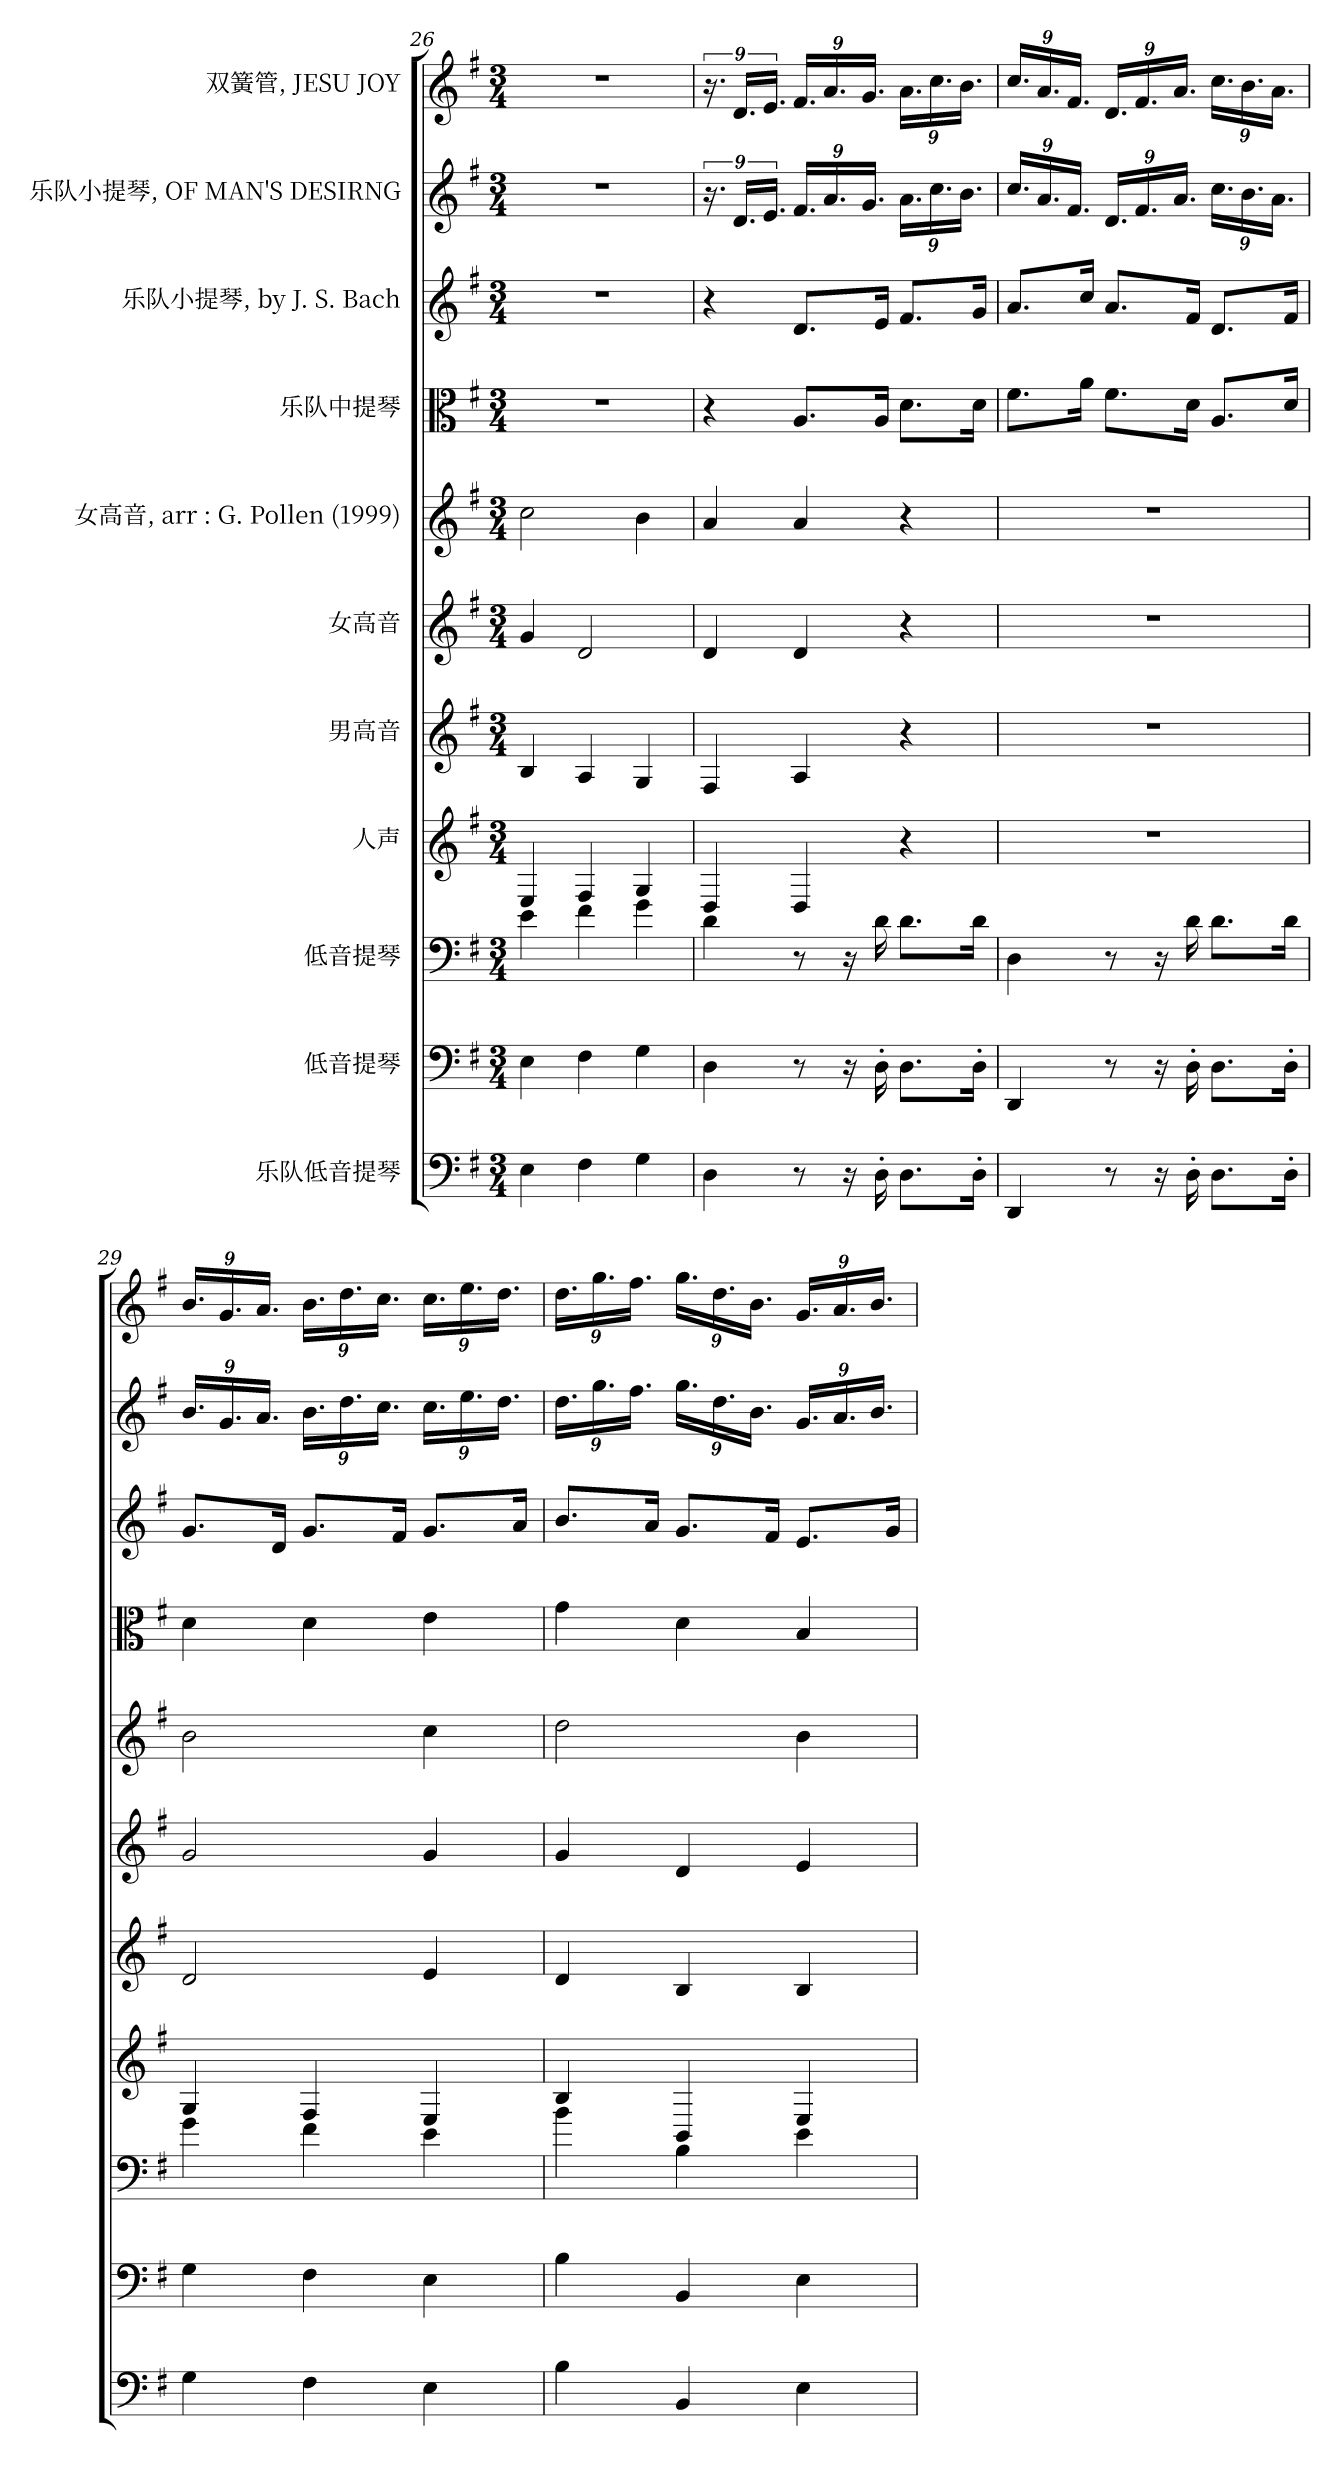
**kern	**kern	**kern	**kern	**kern	**kern	**kern	**kern	**kern	**kern	**kern
*part11	*part10	*part9	*part8	*part7	*part6	*part5	*part4	*part3	*part2	*part1
*staff11	*staff10	*staff9	*staff8	*staff7	*staff6	*staff5	*staff4	*staff3	*staff2	*staff1
*I"乐队低音提琴	*I"低音提琴	*I"低音提琴	*I"人声	*I"男高音	*I"女高音	*I"女高音, arr : G. Pollen (1999)	*I"乐队中提琴	*I"乐队小提琴, by J. S. Bach	*I"乐队小提琴, OF MAN'S DESIRNG	*I"双簧管, JESU JOY
*clefF4	*clefF4	*clefF4	*clefG2	*clefG2	*clefG2	*clefG2	*clefC3	*clefG2	*clefG2	*clefG2
*ITrd7c12	*ITrd7c12	*ITrd7c12	*	*	*	*	*	*	*	*
*k[f#]	*k[f#]	*k[f#]	*k[f#]	*k[f#]	*k[f#]	*k[f#]	*k[f#]	*k[f#]	*k[f#]	*k[f#]
*M3/4	*M3/4	*M3/4	*M3/4	*M3/4	*M3/4	*M3/4	*M3/4	*M3/4	*M3/4	*M3/4
=26	=26	=26	=26	=26	=26	=26	=26	=26	=26	=26
4EE\	4EE\	4E\	4E/	4B/	4g/	2cc\	2.r	2.r	2.r	2.r
4FF#\	4FF#\	4F#\	4F#/	4A/	2d/	.	.	.	.	.
4GG\	4GG\	4G\	4G/	4G/	.	4b\	.	.	.	.
!!LO:PB:g=z
=27	=27	=27	=27	=27	=27	=27	=27	=27	=27	=27
4DD\	4DD\	4D\	4D/	4F#/	4d/	4a/	4r	4r	18.r	18.r
.	.	.	.	.	.	.	.	.	18.d/LL	18.d/LL
.	.	.	.	.	.	.	.	.	18.e/JJ	18.e/JJ
8r	8r	8r	4D/	4A/	4d/	4a/	8.A/L	8.d/L	18.f#/LL	18.f#/LL
.	.	.	.	.	.	.	.	.	18.a/	18.a/
16r	16r	16r	.	.	.	.	.	.	.	.
.	.	.	.	.	.	.	.	.	18.g/JJ	18.g/JJ
16DD'\	16DD'\	16D\	.	.	.	.	16A/Jk	16e/Jk	.	.
8.DD\L	8.DD\L	8.D\L	4r	4r	4r	4r	8.d\L	8.f#/L	18.a\LL	18.a\LL
.	.	.	.	.	.	.	.	.	18.cc\	18.cc\
.	.	.	.	.	.	.	.	.	18.b\JJ	18.b\JJ
16DD'\Jk	16DD'\Jk	16D\Jk	.	.	.	.	16d\Jk	16g/Jk	.	.
=28	=28	=28	=28	=28	=28	=28	=28	=28	=28	=28
*	*	*	*	*	*	*	*	*	*Xbrackettup	*Xbrackettup
4DDD/	4DDD/	4DD\	2.r	2.r	2.r	2.r	8.f#\L	8.a/L	18.cc/LL	18.cc/LL
.	.	.	.	.	.	.	.	.	18.a/	18.a/
.	.	.	.	.	.	.	.	.	18.f#/JJ	18.f#/JJ
.	.	.	.	.	.	.	16a\Jk	16cc/Jk	.	.
8r	8r	8r	.	.	.	.	8.f#\L	8.a/L	18.d/LL	18.d/LL
.	.	.	.	.	.	.	.	.	18.f#/	18.f#/
16r	16r	16r	.	.	.	.	.	.	.	.
.	.	.	.	.	.	.	.	.	18.a/JJ	18.a/JJ
16DD'\	16DD'\	16D\	.	.	.	.	16d\Jk	16f#/Jk	.	.
8.DD\L	8.DD\L	8.D\L	.	.	.	.	8.A/L	8.d/L	18.cc\LL	18.cc\LL
.	.	.	.	.	.	.	.	.	18.b\	18.b\
.	.	.	.	.	.	.	.	.	18.a\JJ	18.a\JJ
16DD'\Jk	16DD'\Jk	16D\Jk	.	.	.	.	16d/Jk	16f#/Jk	.	.
=29	=29	=29	=29	=29	=29	=29	=29	=29	=29	=29
4GG\	4GG\	4G\	4G/	2d/	2g/	2b\	4d\	8.g/L	18.b/LL	18.b/LL
.	.	.	.	.	.	.	.	.	18.g/	18.g/
.	.	.	.	.	.	.	.	.	18.a/JJ	18.a/JJ
.	.	.	.	.	.	.	.	16d/Jk	.	.
4FF#\	4FF#\	4F#\	4F#/	.	.	.	4d\	8.g/L	18.b\LL	18.b\LL
.	.	.	.	.	.	.	.	.	18.dd\	18.dd\
.	.	.	.	.	.	.	.	.	18.cc\JJ	18.cc\JJ
.	.	.	.	.	.	.	.	16f#/Jk	.	.
4EE\	4EE\	4E\	4E/	4e/	4g/	4cc\	4e\	8.g/L	18.cc\LL	18.cc\LL
.	.	.	.	.	.	.	.	.	18.ee\	18.ee\
.	.	.	.	.	.	.	.	.	18.dd\JJ	18.dd\JJ
.	.	.	.	.	.	.	.	16a/Jk	.	.
!!LO:PB:g=z
=30	=30	=30	=30	=30	=30	=30	=30	=30	=30	=30
4BB\	4BB\	4B\	4B/	4d/	4g/	2dd\	4g\	8.b/L	18.dd\LL	18.dd\LL
.	.	.	.	.	.	.	.	.	18.gg\	18.gg\
.	.	.	.	.	.	.	.	.	18.ff#\JJ	18.ff#\JJ
.	.	.	.	.	.	.	.	16a/Jk	.	.
4BBB/	4BBB/	4BB\	4BB/	4B/	4d/	.	4d\	8.g/L	18.gg\LL	18.gg\LL
.	.	.	.	.	.	.	.	.	18.dd\	18.dd\
.	.	.	.	.	.	.	.	.	18.b\JJ	18.b\JJ
.	.	.	.	.	.	.	.	16f#/Jk	.	.
4EE\	4EE\	4E\	4E/	4B/	4e/	4b\	4B/	8.e/L	18.g/LL	18.g/LL
.	.	.	.	.	.	.	.	.	18.a/	18.a/
.	.	.	.	.	.	.	.	.	18.b/JJ	18.b/JJ
.	.	.	.	.	.	.	.	16g/Jk	.	.
=	=	=	=	=	=	=	=	=	=	=
*-	*-	*-	*-	*-	*-	*-	*-	*-	*-	*-
